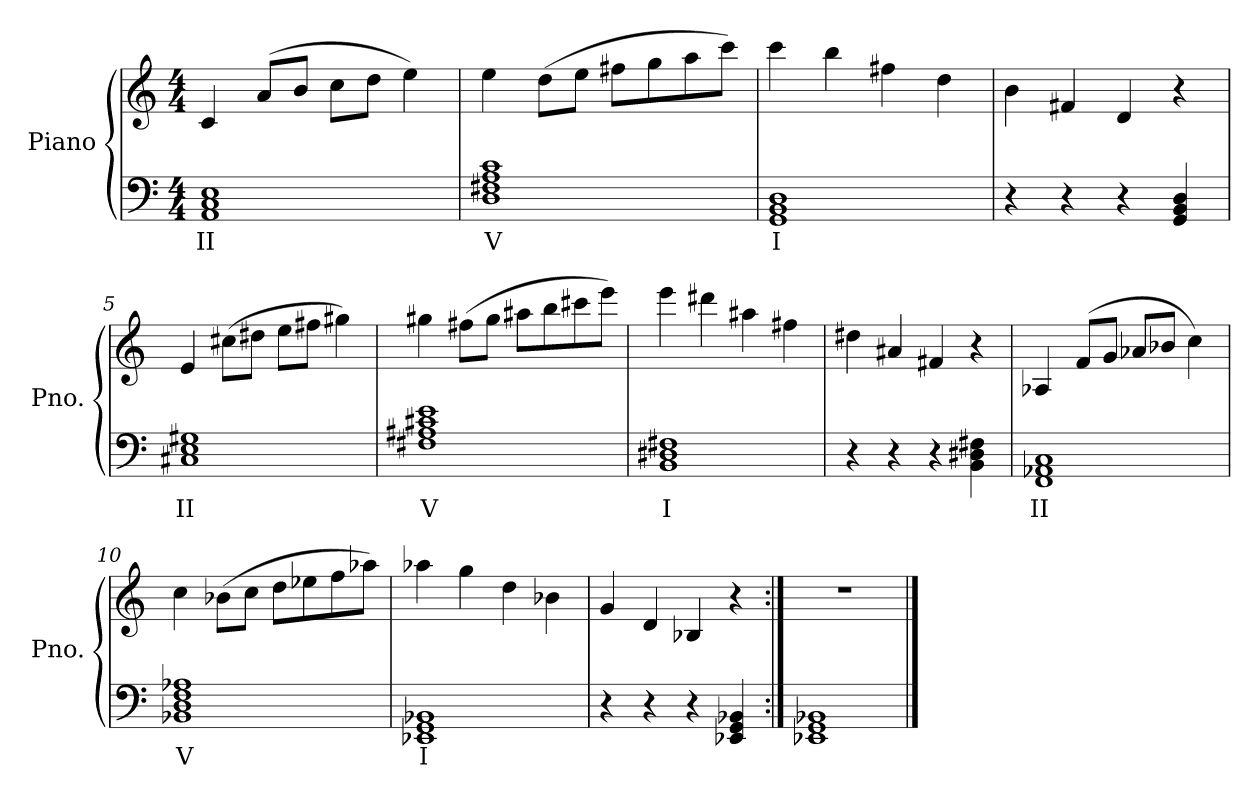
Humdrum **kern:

**kern	**text	**kern
*part1	*part1	*part1
*staff2	*staff2	*staff1
*I"Piano	*	*
*I'Pno.	*	*
*clefF4	*	*clefG2
*k[]	*	*k[]
*M4/4	*	*M4/4
=1	=1	=1
1AA 1C 1E	II	4c/
.	.	(8a/L
.	.	8b/J
.	.	8cc\L
.	.	8dd\J
.	.	4ee\)
=2	=2	=2
1D 1F#X 1A 1c	V	4ee\
.	.	(8dd\L
.	.	8ee\J
.	.	8ff#X\L
.	.	8gg\
.	.	8aa\
.	.	8ccc\J)
=3	=3	=3
1GG 1BB 1D	I	4ccc\
.	.	4bb\
.	.	4ff#X\
.	.	4dd\
=4	=4	=4
4r	.	4b\
4r	.	4f#X/
4r	.	4d/
4GG/ 4BB/ 4D/	.	4r
=5	=5	=5
1C#X 1E 1G#X	II	4e/
.	.	(8cc#X\L
.	.	8dd#X\J
.	.	8ee\L
.	.	8ff#X\J
.	.	4gg#X\)
!!LO:LB:g=z
=6	=6	=6
1F#X 1A#X 1c#X 1e	V	4gg#X\
.	.	(8ff#X\L
.	.	8gg#\J
.	.	8aa#X\L
.	.	8bb\
.	.	8ccc#X\
.	.	8eee\J)
=7	=7	=7
1BB 1D#X 1F#X	I	4eee\
.	.	4ddd#X\
.	.	4aa#X\
.	.	4ff#X\
=8	=8	=8
4r	.	4dd#X\
4r	.	4a#X/
4r	.	4f#X/
4BB\ 4D#X\ 4F#X\	.	4r
=9	=9	=9
1FF 1AA-X 1C	II	4A-X/
.	.	(8f/L
.	.	8g/J
.	.	8a-X/L
.	.	8b-X/J
.	.	4cc\)
!!LO:LB:g=z
=10	=10	=10
1BB-X 1D 1F 1A-X	V	4cc\
.	.	(8b-X\L
.	.	8cc\J
.	.	8dd\L
.	.	8ee-X\
.	.	8ff\
.	.	8aa-X\J)
=11	=11	=11
1EE-X 1GG 1BB-X	I	4aa-X\
.	.	4gg\
.	.	4dd\
.	.	4b-X\
=12	=12	=12
4r	.	4g/
4r	.	4d/
4r	.	4B-X/
4EE-X/ 4GG/ 4BB-X/	.	4r
=13:|!	=13:|!	=13:|!
1EE-X 1GG 1BB-X	.	1r
==	==	==
*-	*-	*-
